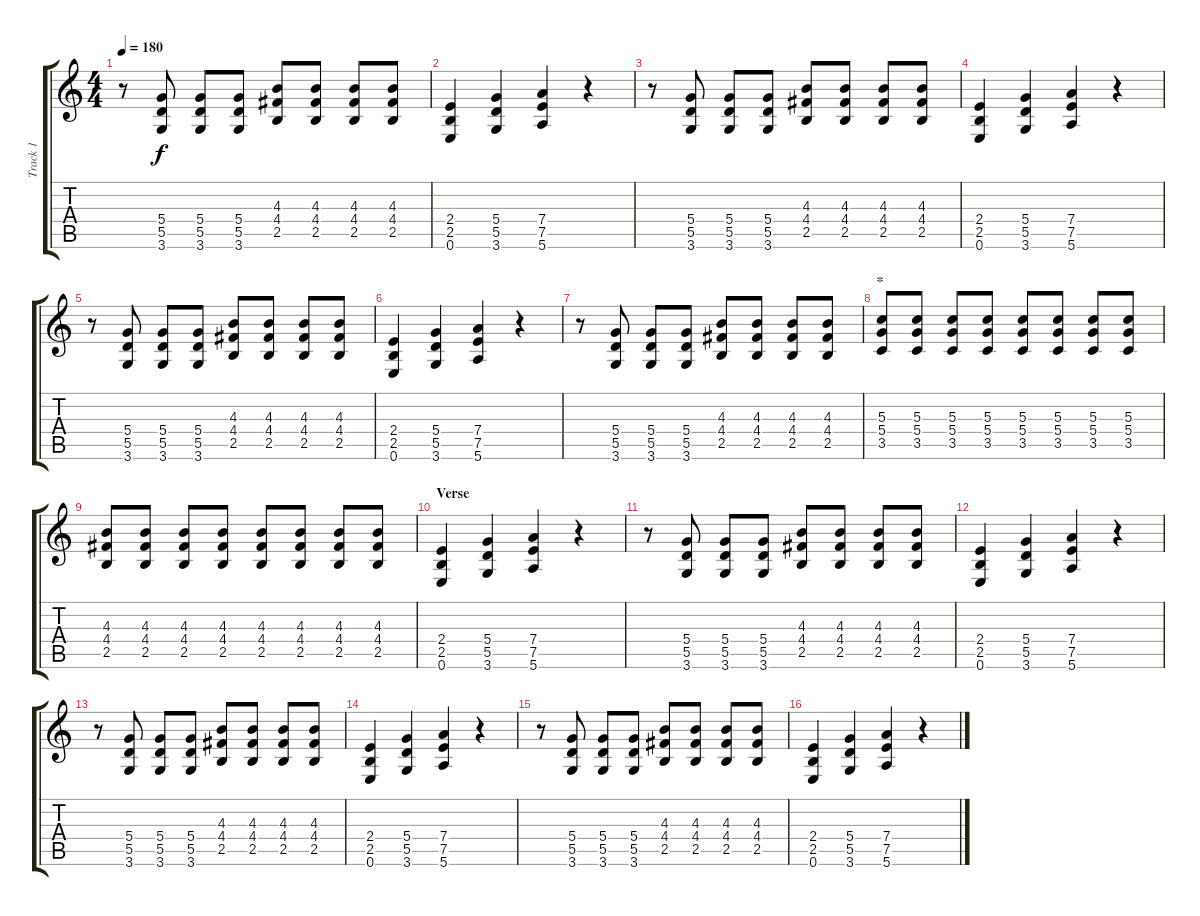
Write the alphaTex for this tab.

\track ("Track 1" "Track 1") {instrument electricguitarclean}
\staff {score tabs}
\tuning (E4 B3 G3 D3 A2 E2) {hide}
\ts (4 4)
\tempo 180
\clef g2
\ks c
r.8{dy f} (5.4 5.5 3.6).8 (5.4 5.5 3.6).8 (5.4 5.5 3.6).8 (4.3 4.4 2.5).8 (4.3 4.4 2.5).8 (4.3 4.4 2.5).8 (4.3 4.4 2.5).8 |
(2.4 2.5 0.6).4 (5.4 5.5 3.6).4 (7.4 7.5 5.6).4 r.4 |
r.8 (5.4 5.5 3.6).8 (5.4 5.5 3.6).8 (5.4 5.5 3.6).8 (4.3 4.4 2.5).8 (4.3 4.4 2.5).8 (4.3 4.4 2.5).8 (4.3 4.4 2.5).8 |
(2.4 2.5 0.6).4 (5.4 5.5 3.6).4 (7.4 7.5 5.6).4 r.4 |
r.8 (5.4 5.5 3.6).8 (5.4 5.5 3.6).8 (5.4 5.5 3.6).8 (4.3 4.4 2.5).8 (4.3 4.4 2.5).8 (4.3 4.4 2.5).8 (4.3 4.4 2.5).8 |
(2.4 2.5 0.6).4 (5.4 5.5 3.6).4 (7.4 7.5 5.6).4 r.4 |
r.8 (5.4 5.5 3.6).8 (5.4 5.5 3.6).8 (5.4 5.5 3.6).8 (4.3 4.4 2.5).8 (4.3 4.4 2.5).8 (4.3 4.4 2.5).8 (4.3 4.4 2.5).8 |
\section ("" "*")
(5.3 5.4 3.5).8 (5.3 5.4 3.5).8 (5.3 5.4 3.5).8 (5.3 5.4 3.5).8 (5.3 5.4 3.5).8 (5.3 5.4 3.5).8 (5.3 5.4 3.5).8 (5.3 5.4 3.5).8 |
(4.3 4.4 2.5).8 (4.3 4.4 2.5).8 (4.3 4.4 2.5).8 (4.3 4.4 2.5).8 (4.3 4.4 2.5).8 (4.3 4.4 2.5).8 (4.3 4.4 2.5).8 (4.3 4.4 2.5).8 |
\section ("" "Verse")
(2.4 2.5 0.6).4 (5.4 5.5 3.6).4 (7.4 7.5 5.6).4 r.4 |
r.8 (5.4 5.5 3.6).8 (5.4 5.5 3.6).8 (5.4 5.5 3.6).8 (4.3 4.4 2.5).8 (4.3 4.4 2.5).8 (4.3 4.4 2.5).8 (4.3 4.4 2.5).8 |
(2.4 2.5 0.6).4 (5.4 5.5 3.6).4 (7.4 7.5 5.6).4 r.4 |
r.8 (5.4 5.5 3.6).8 (5.4 5.5 3.6).8 (5.4 5.5 3.6).8 (4.3 4.4 2.5).8 (4.3 4.4 2.5).8 (4.3 4.4 2.5).8 (4.3 4.4 2.5).8 |
(2.4 2.5 0.6).4 (5.4 5.5 3.6).4 (7.4 7.5 5.6).4 r.4 |
r.8 (5.4 5.5 3.6).8 (5.4 5.5 3.6).8 (5.4 5.5 3.6).8 (4.3 4.4 2.5).8 (4.3 4.4 2.5).8 (4.3 4.4 2.5).8 (4.3 4.4 2.5).8 |
(2.4 2.5 0.6).4 (5.4 5.5 3.6).4 (7.4 7.5 5.6).4 r.4
